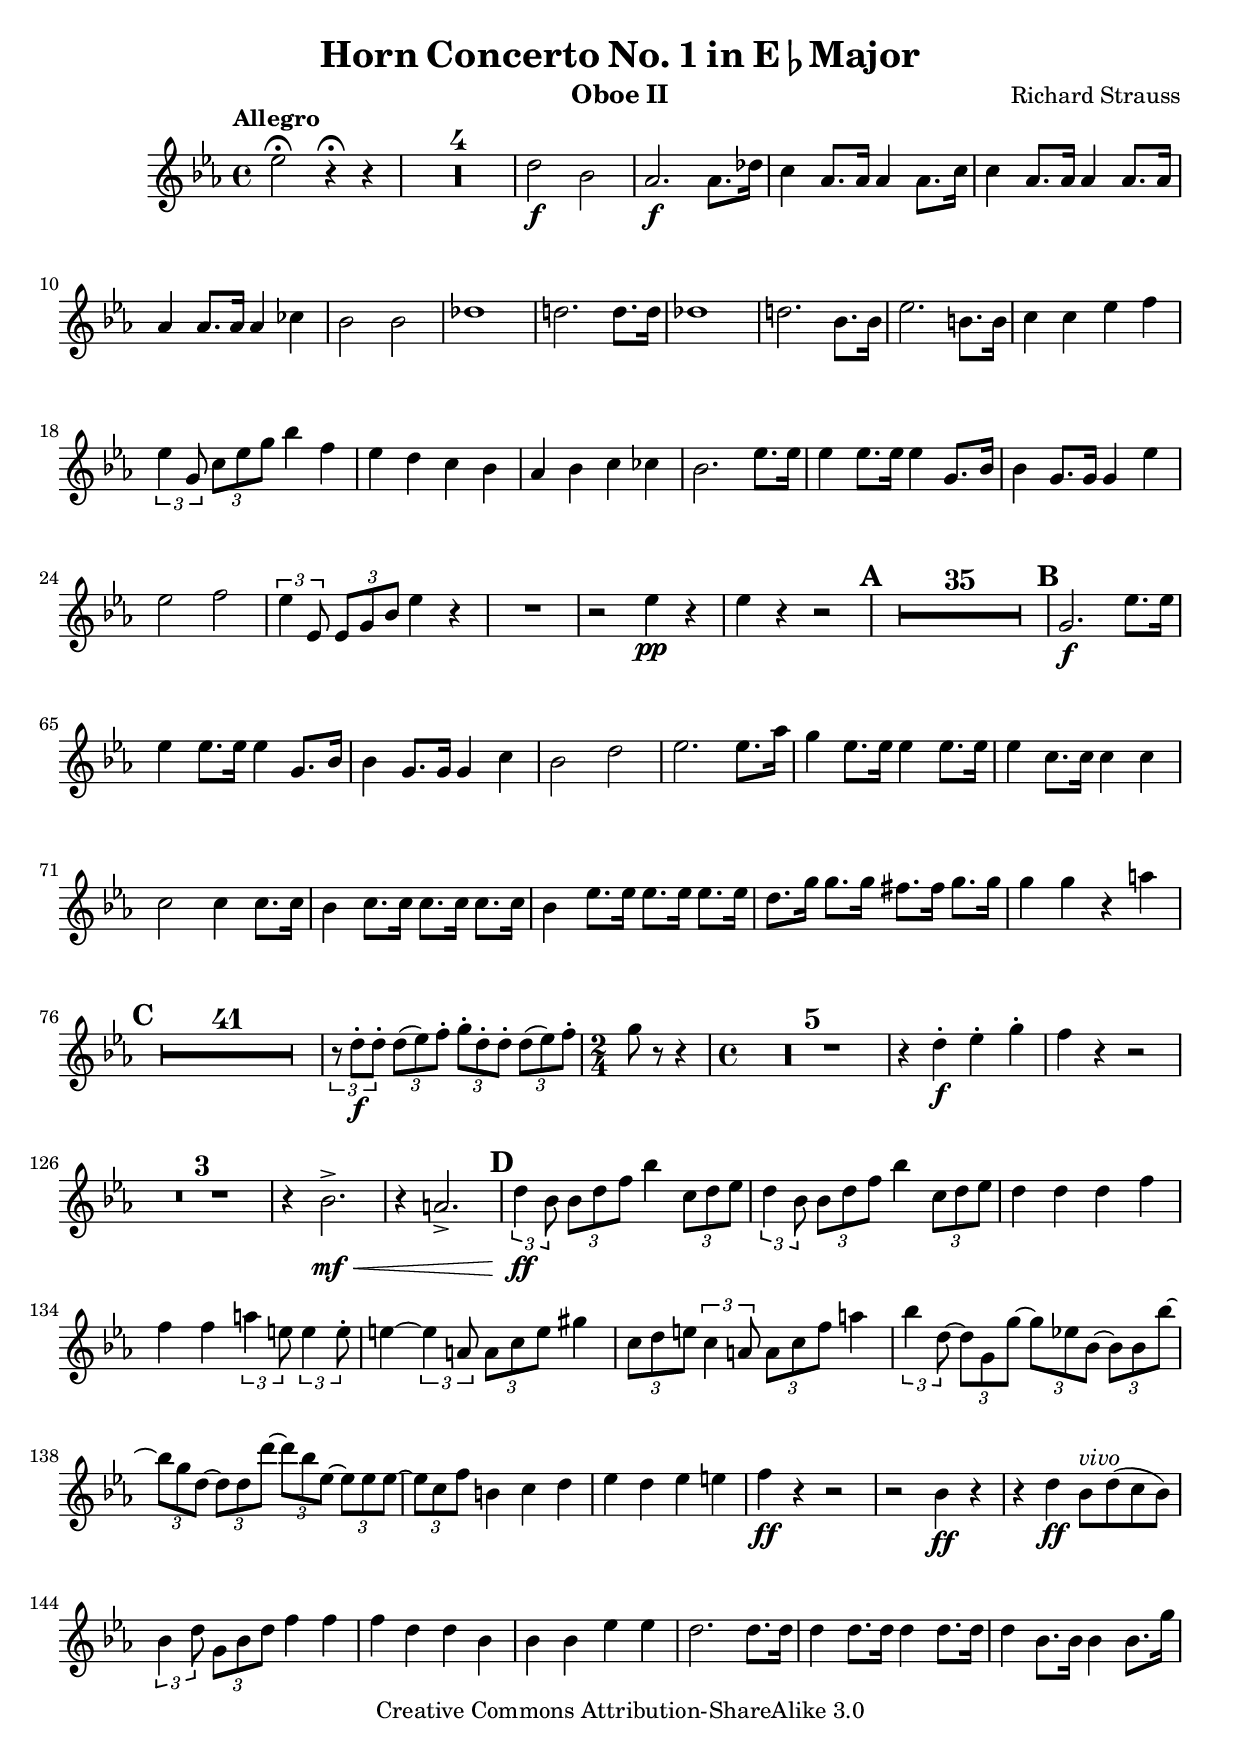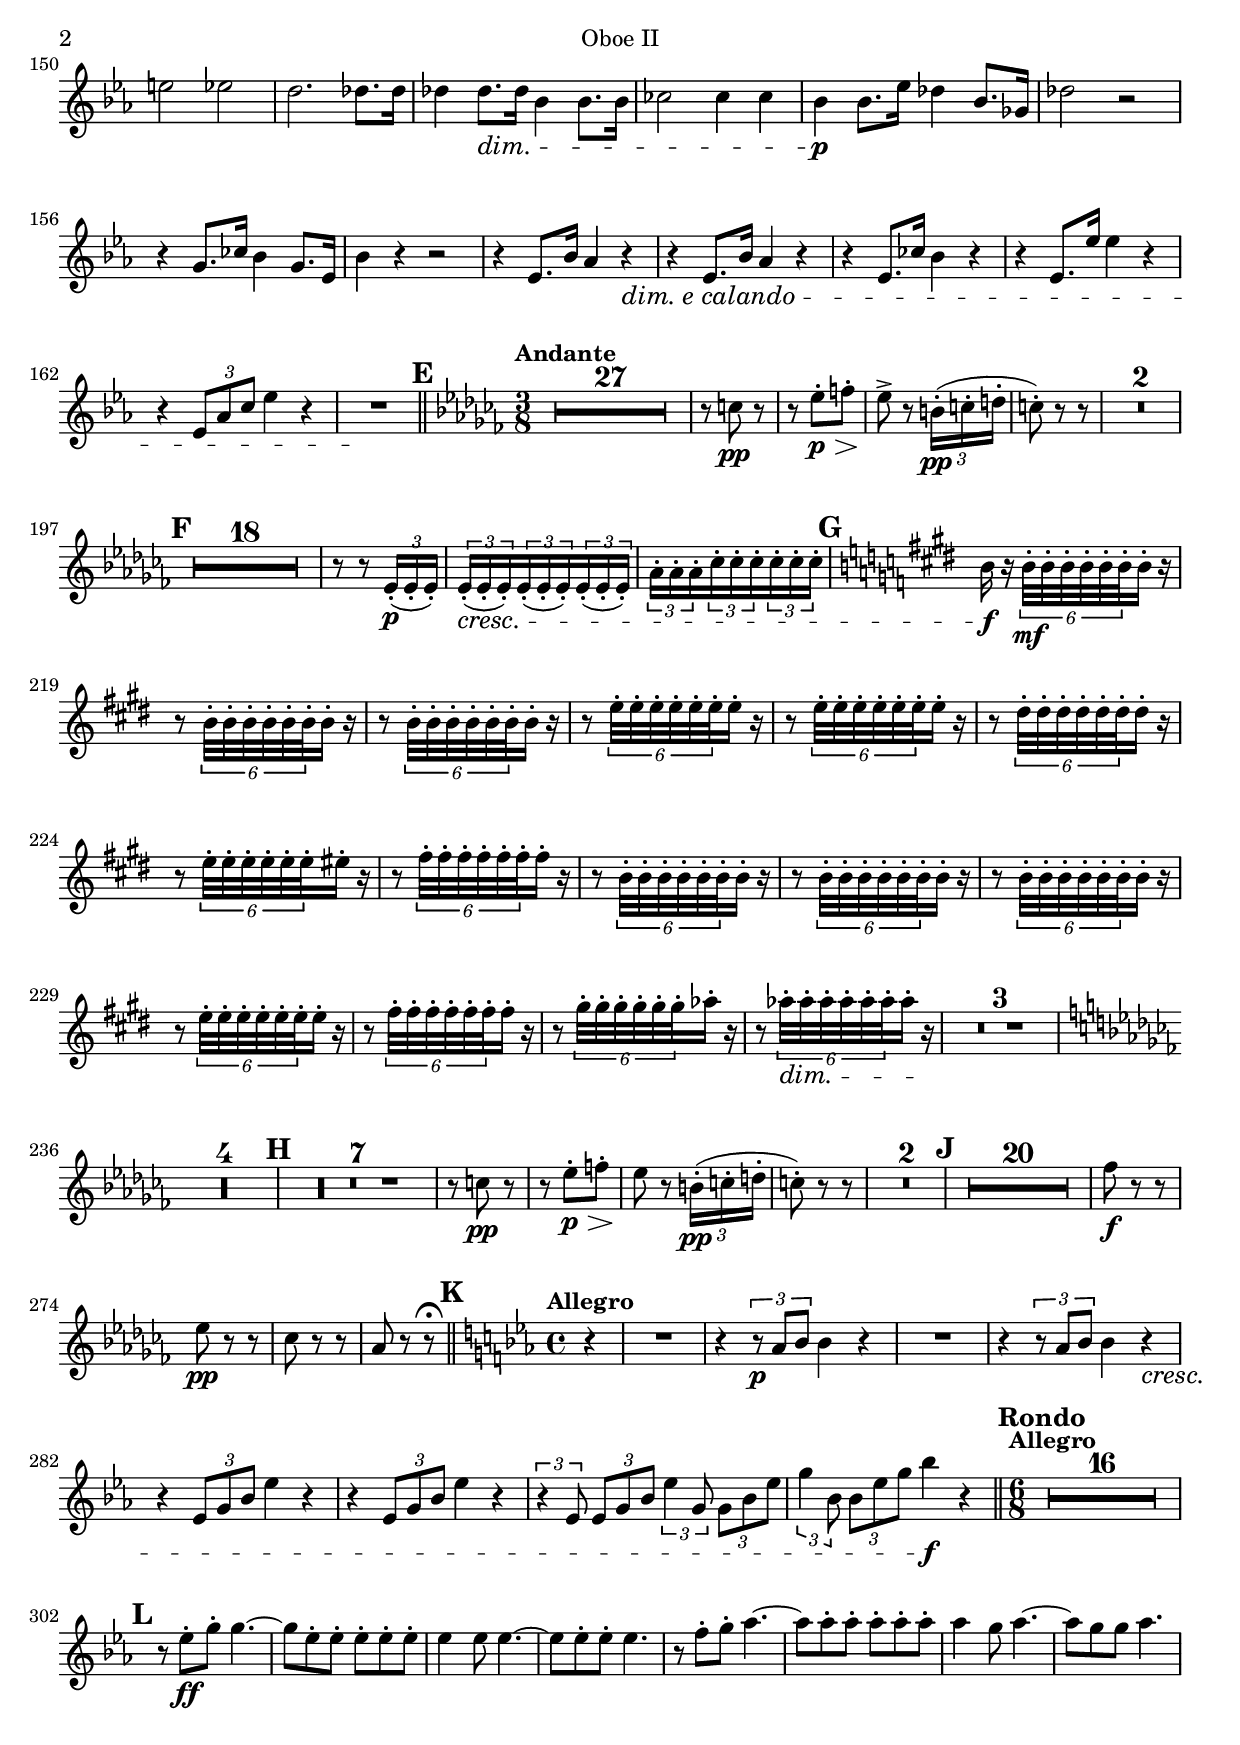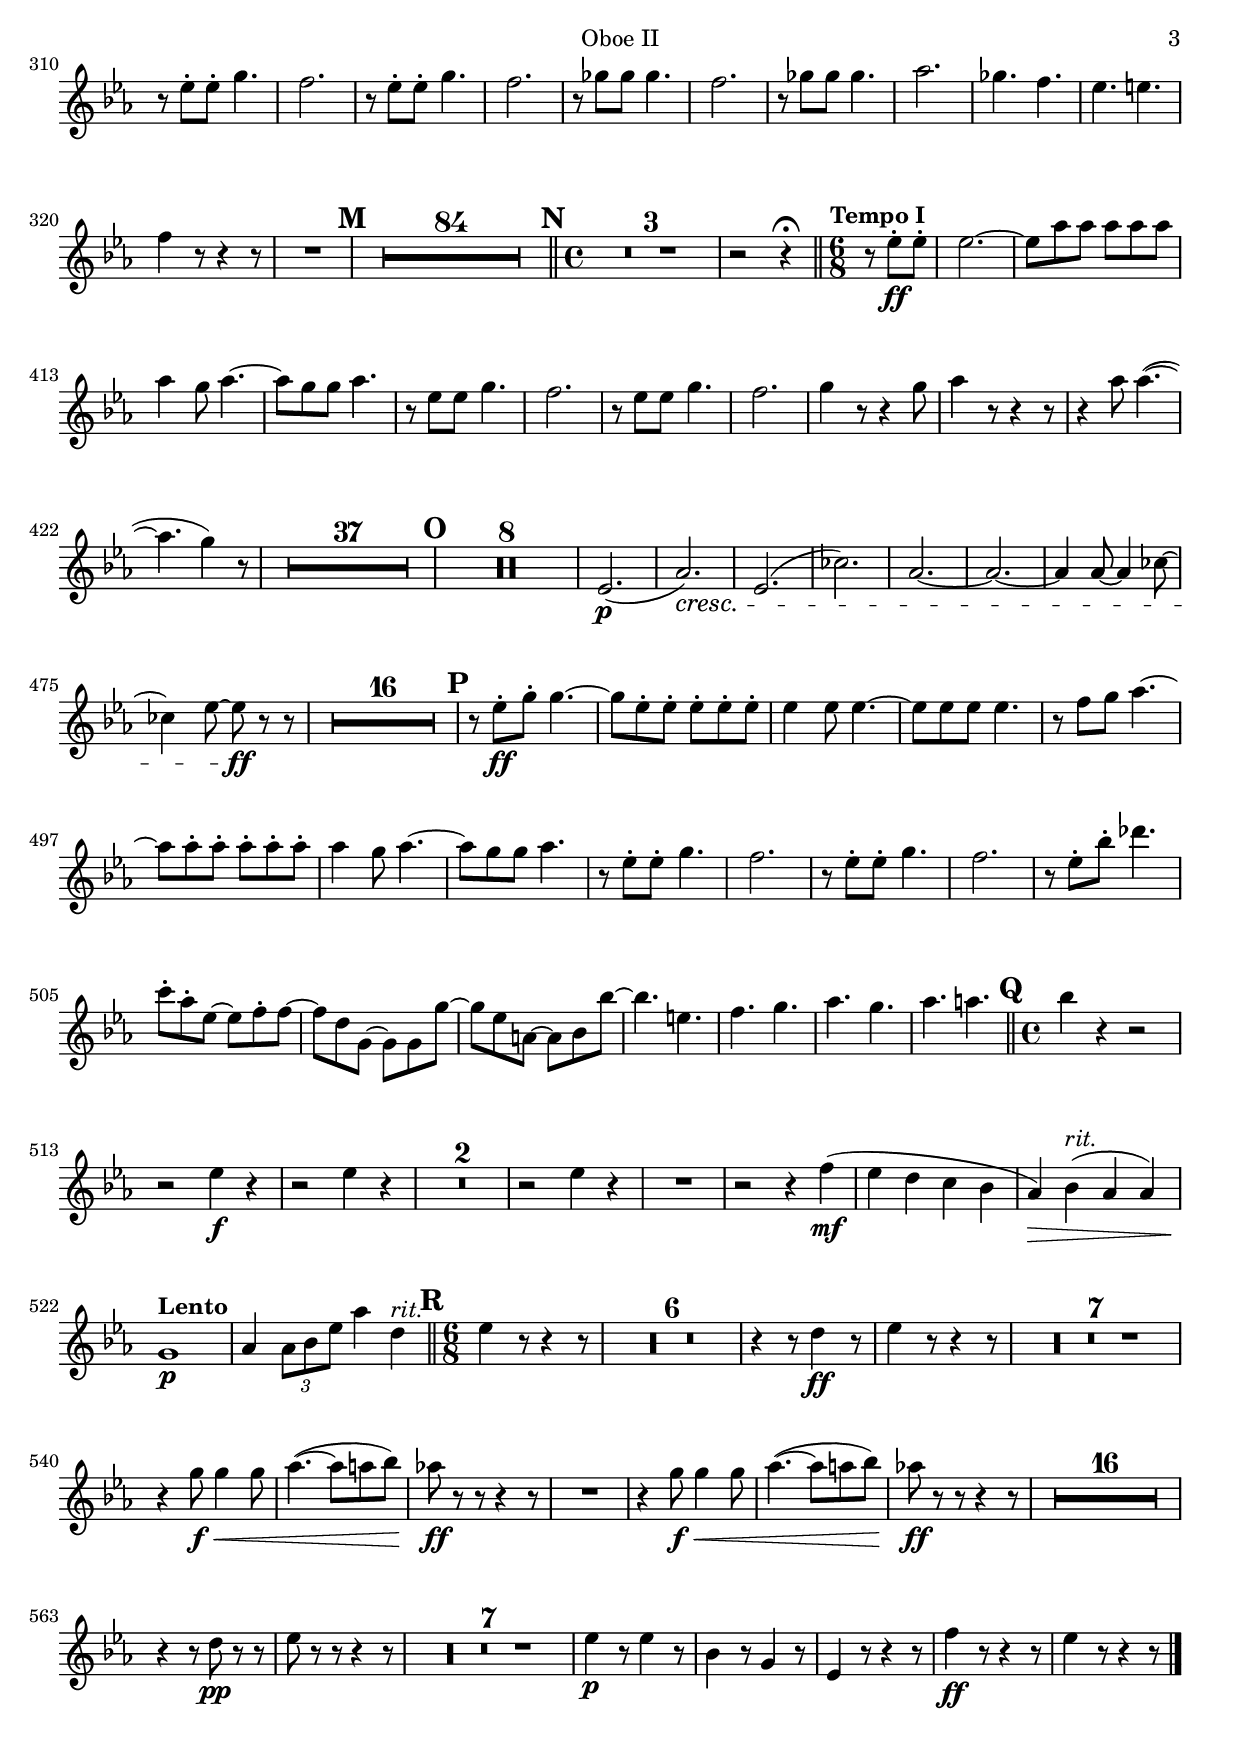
\version "2.13.22"

\version "2.13.33"

\include "defs.ily"

oboeTwoMvtI = \relative c''
{
  \key ees \major
  ees2\fermata r4\fermata r |
  R1*4 |
  d2\f bes |
  aes2.\f aes8. des16 |
  c4 aes8. aes16 aes4 aes8. c16
  c4 aes8. aes16 aes4 aes8. aes16
  aes4 aes8. aes16 aes4 ces |
  bes2 bes |
  des1 |
  d2. d8. d16 |
  des1 |
  d2. bes8. bes16 |
  ees2. b8. b16 |
  c4 c ees f |
  \times 2/3 {ees4 g,8} \times 2/3 {c8 ees g} bes4 f |
  ees d c bes |
  aes bes c ces |
  bes2. ees8. ees16 |
  ees4 ees8. ees16 ees4 g,8. bes16 |
  bes4 g8. g16 g4 ees' |
  ees2 f |
  \times 2/3 {ees4 ees,8} \times 2/3 {ees8 g bes} ees4 r |
  R1 |
  r2 ees4\pp r |
  ees4 r r2 |

  %A
  R1*35 |

  %B
  g,2.\f ees'8. ees16 |
  ees4 ees8. ees16 ees4 g,8. bes16 |
  bes4 g8. g16 g4 c |
  bes2 d |
  ees2. ees8. aes16 |
  g4 ees8. ees16 ees4 ees8. ees16 |
  ees4 c8. c16 c4 c |
  c2 c4 c8. c16 |
  bes4 c8. c16 c8. c16 c8. c16 |
  bes4 ees8. ees16 ees8. ees16 ees8. ees16 |
  d8. g16 g8. g16 fis8. fis16 g8. g16 |
  g4 g r a |

  %C
  R1*41 |
  \times 2/3 {r8 d,-.\f d-.} \times 2/3 {d( ees) f-.} \times 2/3 {g-. d-. d-.} \times 2/3 {d( ees) f-.} |

  %2/4
  g8 r r4 |

  %4/4
  R1*5 |
  r4 d-.\f ees-. g-. |
  f r r2 |
  R1*3 |
  r4 bes,2.->\mf\< |
  r4 a2.-> |

  %D
  s1*0\ff \repeat unfold 2
  {
    \times 2/3 {d4 bes8} \times 2/3 {bes d f} bes4 \times 2/3 {c,8 d ees} |
  }
  d4 d d f |
  f f \times 2/3 {a4 e8} \times 2/3 {e4 e8-.} |
  e4~ \times 2/3 {e4 a,8} \times 2/3 {a8 c e} gis4 |
  \times 2/3 {c,8 d e} \times 2/3 {c4 a8} \times 2/3 {a c f} a4 |
  \times 2/3 {bes4 d,8~} \times 2/3 {d8 g, g'~} \times 2/3 {g ees bes~} \times 2/3 {bes bes bes'~} |
  \times 2/3 {bes g d~} \times 2/3 {d8 d d'~} \times 2/3 {d bes ees,~} \times 2/3 {ees ees ees~} |
  \times 2/3 {ees c f} b,4 c d |
  ees d ees e |
  f\ff r r2 |
  r2 bes,4\ff r |
  r d\ff bes8^\vivo d( c bes) |
  \times 2/3 {bes4 d8} \times 2/3 {g, bes d} f4 f |
  f d d bes |
  bes bes ees ees |
  d2. d8. d16 |
  \repeat unfold 2 {d4 d8. d16} |
  d4 bes8. bes16 bes4 bes8. g'16 |
  e2 ees |
  d2. des8. des16 |
  des4 des8.\dim des16 bes4 bes8. bes16 |
  ces2 ces4 ces |
  bes\p bes8. ees16 des4 bes8. ges16 |
  des'2 r |
  r4 g,8. ces16 bes4 g8. ees16 |
  bes'4 r r2 |
  r4 ees,8. bes'16 aes4 r\dimECalando |
  r ees8. bes'16 aes4 r |
  r ees8. ces'16 bes4 r |
  r ees,8. ees'16 ees4 r |
  r \times 2/3 {ees,8 aes c} ees4 r |
  R1\! |
}

oboeTwoMvtII = \relative c''
{
  \key aes \minor
  %E
  R4.*27 |
  r8 c\pp r |
  r ees-.\p\> f-. |
  ees->\! r \times 2/3 {b16-.(\pp c-. d-.} |
  c8-.) r r |
  R4.*2 |

  %F
  R4.*18
  r8 r \times 2/3 {ees,16-.(\p ees-. ees-.)} |
  s1*0\cresc \repeat unfold 3 {\times 2/3 {ees16-.( ees-. ees-.)}} |
  \times 2/3 {aes16-. aes-. aes-.} \times 2/3 {ces-. ces-. ces-.} \times 2/3 {ces-. ces-. ces-.} |

  %G
  \key e \major
  b16\f r s1*0\mf \times 4/6 {\repeat unfold 6 b32-.} b16-. r |
  r8 \times 4/6 {\repeat unfold 6 b32-.} b16-. r |
  r8 \times 4/6 {\repeat unfold 6 b32-.} b16-. r |
  r8 \times 4/6 {\repeat unfold 6 e32-.} e16-. r |
  r8 \times 4/6 {\repeat unfold 6 e32-.} e16-. r |
  r8 \times 4/6 {\repeat unfold 6 dis32-.} dis16-. r |
  r8 \times 4/6 {\repeat unfold 6 e32-.} eis16-. r |
  r8 \times 4/6 {\repeat unfold 6 fis32-.} fis16-. r |
  r8 \times 4/6 {\repeat unfold 6 b,32-.} b16-. r |
  r8 \times 4/6 {\repeat unfold 6 b32-.} b16-. r |
  r8 \times 4/6 {\repeat unfold 6 b32-.} b16-. r |
  r8 \times 4/6 {\repeat unfold 6 e32-.} e16-. r |
  r8 \times 4/6 {\repeat unfold 6 fis32-.} fis16-. r |
  r8 \times 4/6 {\repeat unfold 6 gis32-.} aes16-. r |
  r8 s1*0\dim \times 4/6 {\repeat unfold 6 aes32-.} aes16-. r\! |
  R4.*3 |

  \key aes \minor
  R4.*4 |

  %H
  R4.*7 |
  r8 c,\pp r |
  r ees-.\p\> f-. |
  ees\! r \times 2/3 {b16-.(\pp c-. d-.} |
  c8-.) r r |
  R4.*2 |

  %J
  R4.*20 |
  fes8\f r r |
  ees\pp r r |
  ces r r |
  aes r r\fermata |
}

oboeTwoMvtIII = \relative c''
{
  %K
  \key ees \major
  r4 |
  R1 |
  r4 \times 2/3 {r8\p aes bes} bes4 r |
  R1 |
  r4 \times 2/3 {r8 aes bes} bes4 r\cresc |
  r4 \times 2/3 {ees,8 g bes} ees4 r |
  r4 \times 2/3 {ees,8 g bes} ees4 r |
  \times 2/3 {r4 ees,8} \times 2/3 {ees g bes} \times 2/3 {ees4 g,8} \times 2/3 {g bes ees} |
  \times 2/3 {g4 bes,8} \times 2/3 {bes ees g} bes4\f r |

  %6/8
  R2.*16 |

  %L
  r8 ees,-.\ff g-. g4.~ |

  g8 ees-. ees-. ees-. ees-. ees-. |
  ees4 ees8 ees4.~ |
  ees8 ees-. ees-. ees4. |
  r8 f8-. g-. aes4.~ |
  aes8 aes-. aes-. aes-. aes-. aes-. |
  aes4 g8 aes4.~ |
  aes8 g g aes4. |
  \repeat unfold 2
  {
    r8 ees-. ees-. g4. |
    f2. |
  }
  r8 ges ges ges4. |
  f2. |
  r8 ges ges ges4. |
  aes2. |
  ges4. f |
  ees e |
  f4 r8 r4 r8 |
  R2. |

  %M
  R2.*84 |

  %N
  %4/4
  R1*3 |
  r2 r4\fermata |

  %6/8
  r8 ees-.\ff ees-. |
  ees2.~ |
  ees8 aes aes aes aes aes |
  aes4 g8 aes4.~ |
  aes8 g g aes4. |
  \repeat unfold 2
  {
    r8 ees ees g4. |
    f2. |
  }
  g4 r8 r4 g8 |
  aes4 r8 r4 r8 |
  r4 aes8 aes4.~( |
  aes4. g4) r8 |
  R2.*37 |

  %O
  R2.*8 |
  ees,2.(\p |
  aes)\cresc |
  ees( |
  ces') |
  aes2.~ |
  aes~ |
  aes4 aes8~ aes4 ces8~ |
  ces4 ees8~ ees\ff r r |
  R2.*16 |

  %P
  r8 ees-.\ff g-. g4.~ |
  g8 ees-. ees-. ees-. ees-. ees-. |
  ees4 ees8 ees4.~ |
  ees8 ees ees ees4. |
  r8 f g aes4.~ |
  aes8 aes-. aes-. aes-. aes-. aes-. |
  aes4 g8 aes4.~ |
  aes8 g g aes4. |
  \repeat unfold 2
  {
    r8 ees-. ees-. g4. |
    f2. |
  }
  r8 ees-. bes'-. des4. |
  c8-. aes-. ees~ ees f-. f~ |
  f d g,~ g g g'~ |
  g ees a,~ a bes bes'~ |
  bes4. e, |
  f g |
  aes g |
  aes a |

  %Q
  %4/4
  bes4 r r2 |
  r ees,4\f r |
  r2 ees4 r |
  R1*2 |
  r2 ees4 r |
  R1 |
  r2 r4 f(\mf |
  ees d c bes |
  aes)\> bes(^\rit aes aes) |
  g1\p |
  aes4 \times 2/3 {aes8 bes ees} aes4 d,^\rit |

  %R
  %6/8
  ees4 r8 r4 r8 |
  R2.*6 |
  r4 r8 d4\ff r8 |
  ees4 r8 r4 r8 |
  R2.*7 |
  r4 g8\f\< g4 g8 |
  aes4.~( aes8 a bes) |
  aes\ff r r r4 r8 |
  R2. |
  r4 g8\f\< g4 g8 |
  aes4.~( aes8 a bes) |
  aes\ff r r r4 r8 |
  R2.*16 |
  r4 r8 d,\pp r r |
  ees r r r4 r8 |
  R2.*7 |
  ees4\p r8 ees4 r8 |
  bes4 r8 g4 r8 |
  ees4 r8 r4 r8 |
  f'4\ff r8 r4 r8 |
  ees4 r8 r4 r8 |
}

oboeTwo = {\oboeTwoMvtI \oboeTwoMvtII \oboeTwoMvtIII}


instrument = \markup {Oboe II}
notes = \oboeTwo

\include "part.ily"
